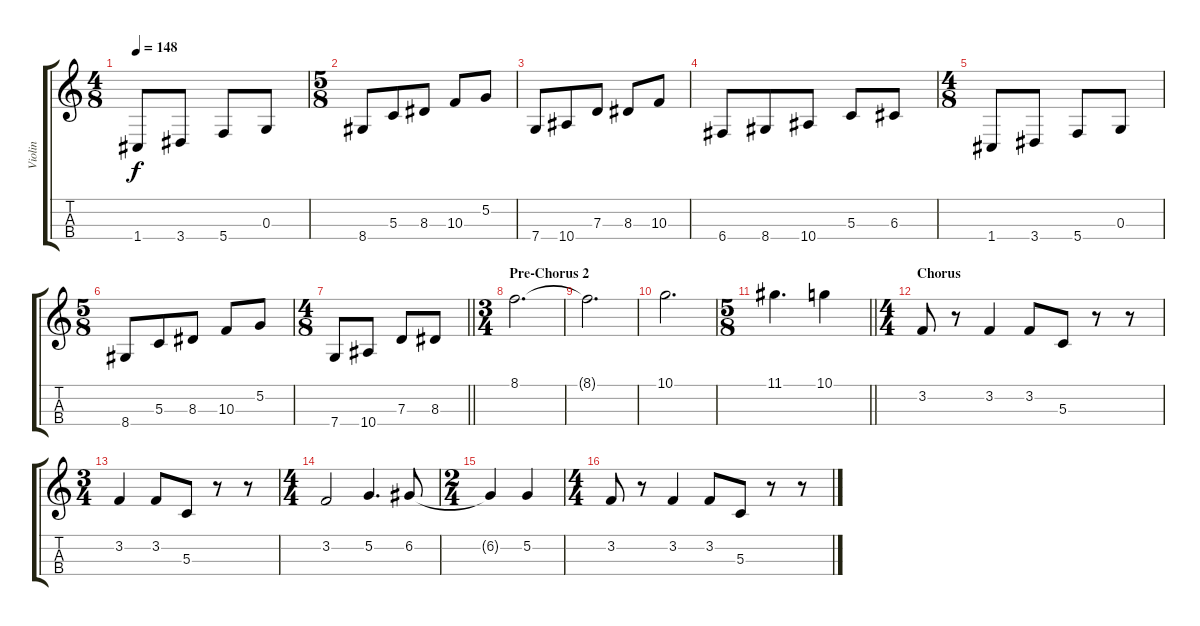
\track ("Violin" "Violin") {instrument violin}
\staff {score tabs}
\tuning (A4 D4 G3 C3) {hide}
\ts (4 8)
\tempo 148
\clef g2
\ks c
1.4.8{dy f} 3.4.8 5.4.8 0.3.8 |
\ts (5 8)
8.4.8 5.3.8 8.3.8 10.3.8 5.2.8 |
7.4.8 10.4.8 7.3.8 8.3.8 10.3.8 |
6.4.8 8.4.8 10.4.8 5.3.8 6.3.8 |
\ts (4 8)
1.4.8 3.4.8 5.4.8 0.3.8 |
\ts (5 8)
8.4.8 5.3.8 8.3.8 10.3.8 5.2.8 |
\ts (4 8)
\barLineRight lightlight
7.4.8 10.4.8 7.3.8 8.3.8 |
\ts (3 4)
\section ("" "Pre-Chorus 2")
8.1.2{d} |
8.1{t}.2{d} |
10.1.2{d} |
\ts (5 8)
\barLineRight lightlight
11.1.4{d} 10.1.4 |
\ts (4 4)
\section ("" "Chorus")
3.2.8 r.8 3.2.4 3.2.8 5.3.8 r.8 r.8 |
\ts (3 4)
3.2.4 3.2.8 5.3.8 r.8 r.8 |
\ts (4 4)
3.2.2 5.2.4{d} 6.2.8 |
\ts (2 4)
6.2{t}.4 5.2.4 |
\ts (4 4)
3.2.8 r.8 3.2.4 3.2.8 5.3.8 r.8 r.8
